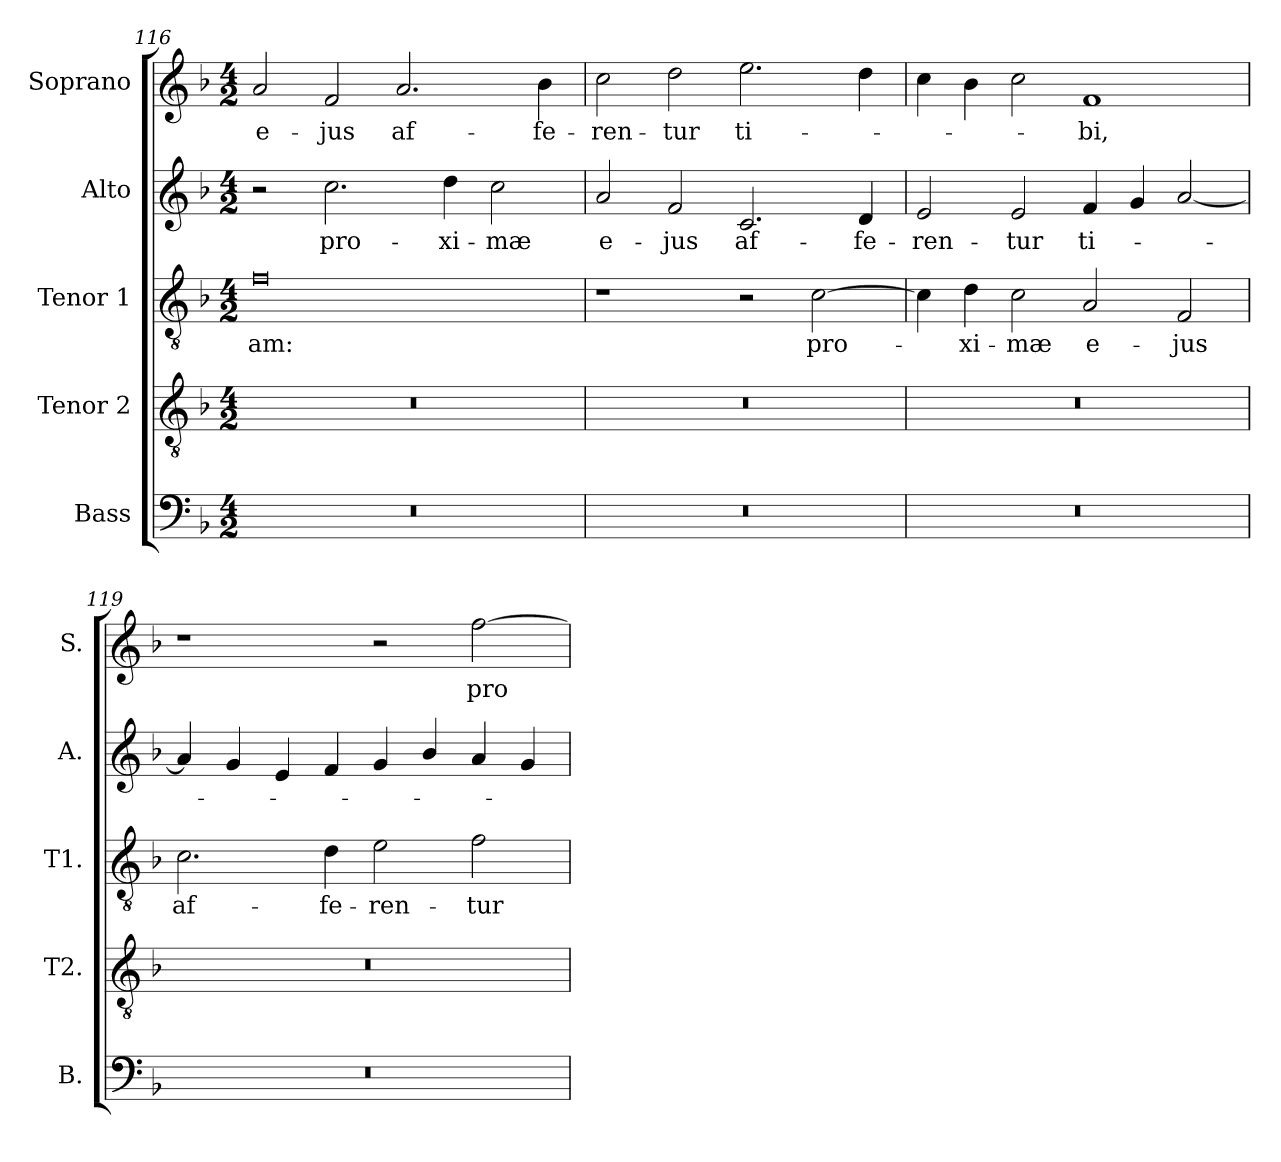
**kern	**kern	**kern	**text	**kern	**text	**kern	**text
*part5	*part4	*part3	*part3	*part2	*part2	*part1	*part1
*staff5	*staff4	*staff3	*staff3	*staff2	*staff2	*staff1	*staff1
*I"Bass	*I"Tenor 2	*I"Tenor 1	*	*I"Alto	*	*I"Soprano	*
*I'B.	*I'T2.	*I'T1.	*	*I'A.	*	*I'S.	*
*clefF4	*clefGv2	*clefGv2	*	*clefG2	*	*clefG2	*
*	*ITrd7c12	*ITrd7c12	*	*	*	*	*
*k[b-]	*k[b-]	*k[b-]	*	*k[b-]	*	*k[b-]	*
*F:	*F:	*F:	*	*F:	*	*F:	*
*M4/2	*M4/2	*M4/2	*	*M4/2	*	*M4/2	*
=116	=116	=116	=116	=116	=116	=116	=116
!LO:N:vis=1	!LO:N:vis=1	!	!	!	!	!	!
!	!	!	!LO:LY:b:color=#000000	!	!	!	!
!	!	!	!	!	!	!	!LO:LY:b:color=#000000
0r	0r	0Fi	-am:	2r	.	2ai/	e-
!	!	!	!	!	!LO:LY:b:color=#000000	!	!
!	!	!	!	!	!	!	!LO:LY:b:color=#000000
.	.	.	.	2.cci\	pro-	2fi/	-jus
!	!	!	!	!	!	!	!LO:LY:b:color=#000000
.	.	.	.	.	.	2.ai/	af-
!	!	!	!	!	!LO:LY:b:color=#000000	!	!
.	.	.	.	4ddi\	-xi-	.	.
!	!	!	!	!	!LO:LY:b:color=#000000	!	!
.	.	.	.	2cci\	-mæ	.	.
!	!	!	!	!	!	!	!LO:LY:b:color=#000000
.	.	.	.	.	.	4b-i\	-fe-
=117	=117	=117	=117	=117	=117	=117	=117
!LO:N:vis=1	!LO:N:vis=1	!	!	!	!	!	!
!	!	!	!	!	!LO:LY:b:color=#000000	!	!
!	!	!	!	!	!	!	!LO:LY:b:color=#000000
0r	0r	1r	.	2ai/	e-	2cci\	-ren-
!	!	!	!	!	!LO:LY:b:color=#000000	!	!
!	!	!	!	!	!	!	!LO:LY:b:color=#000000
.	.	.	.	2fi/	-jus	2ddi\	-tur
!	!	!	!	!	!LO:LY:b:color=#000000	!	!
!	!	!	!	!	!	!	!LO:LY:b:color=#000000
.	.	2r	.	2.ci/	af-	2.eei\	ti-
!	!	!	!LO:LY:b:color=#000000	!	!	!	!
.	.	[2Ci\	pro-	.	.	.	.
!	!	!	!	!	!LO:LY:b:color=#000000	!	!
.	.	.	.	4di/	-fe-	4ddi\	.
=118	=118	=118	=118	=118	=118	=118	=118
!LO:N:vis=1	!LO:N:vis=1	!	!	!	!	!	!
!	!	!	!	!	!LO:LY:b:color=#000000	!	!
0r	0r	4Ci\]	.	2ei/	-ren-	4cci\	.
!	!	!	!LO:LY:b:color=#000000	!	!	!	!
.	.	4Di\	-xi-	.	.	4b-i\	.
!	!	!	!LO:LY:b:color=#000000	!	!	!	!
!	!	!	!	!	!LO:LY:b:color=#000000	!	!
.	.	2Ci\	-mæ	2ei/	-tur	2cci\	.
!	!	!	!LO:LY:b:color=#000000	!	!	!	!
!	!	!	!	!	!LO:LY:b:color=#000000	!	!
!	!	!	!	!	!	!	!LO:LY:b:color=#000000
.	.	2AAi/	e-	4fi/	ti-	1fi	-bi,
.	.	.	.	4gi/	.	.	.
!	!	!	!LO:LY:b:color=#000000	!	!	!	!
.	.	2FFi/	-jus	[2ai/	.	.	.
!!LO:LB:g=z
=119	=119	=119	=119	=119	=119	=119	=119
!LO:N:vis=1	!LO:N:vis=1	!	!	!	!	!	!
!	!	!	!LO:LY:b:color=#000000	!	!	!	!
0r	0r	2.Ci\	af-	4ai/]	.	1r	.
.	.	.	.	4gi/	.	.	.
.	.	.	.	4ei/	.	.	.
!	!	!	!LO:LY:b:color=#000000	!	!	!	!
.	.	4Di\	-fe-	4fi/	.	.	.
!	!	!	!LO:LY:b:color=#000000	!	!	!	!
.	.	2Ei\	-ren-	4gi/	.	2r	.
.	.	.	.	4b-i/	.	.	.
!	!	!	!LO:LY:b:color=#000000	!	!	!	!
!	!	!	!	!	!	!	!LO:LY:b:color=#000000
.	.	2Fi\	-tur	4ai/	.	[2ffi\	pro-
.	.	.	.	4gi/	.	.	.
=	=	=	=	=	=	=	=
*-	*-	*-	*-	*-	*-	*-	*-
